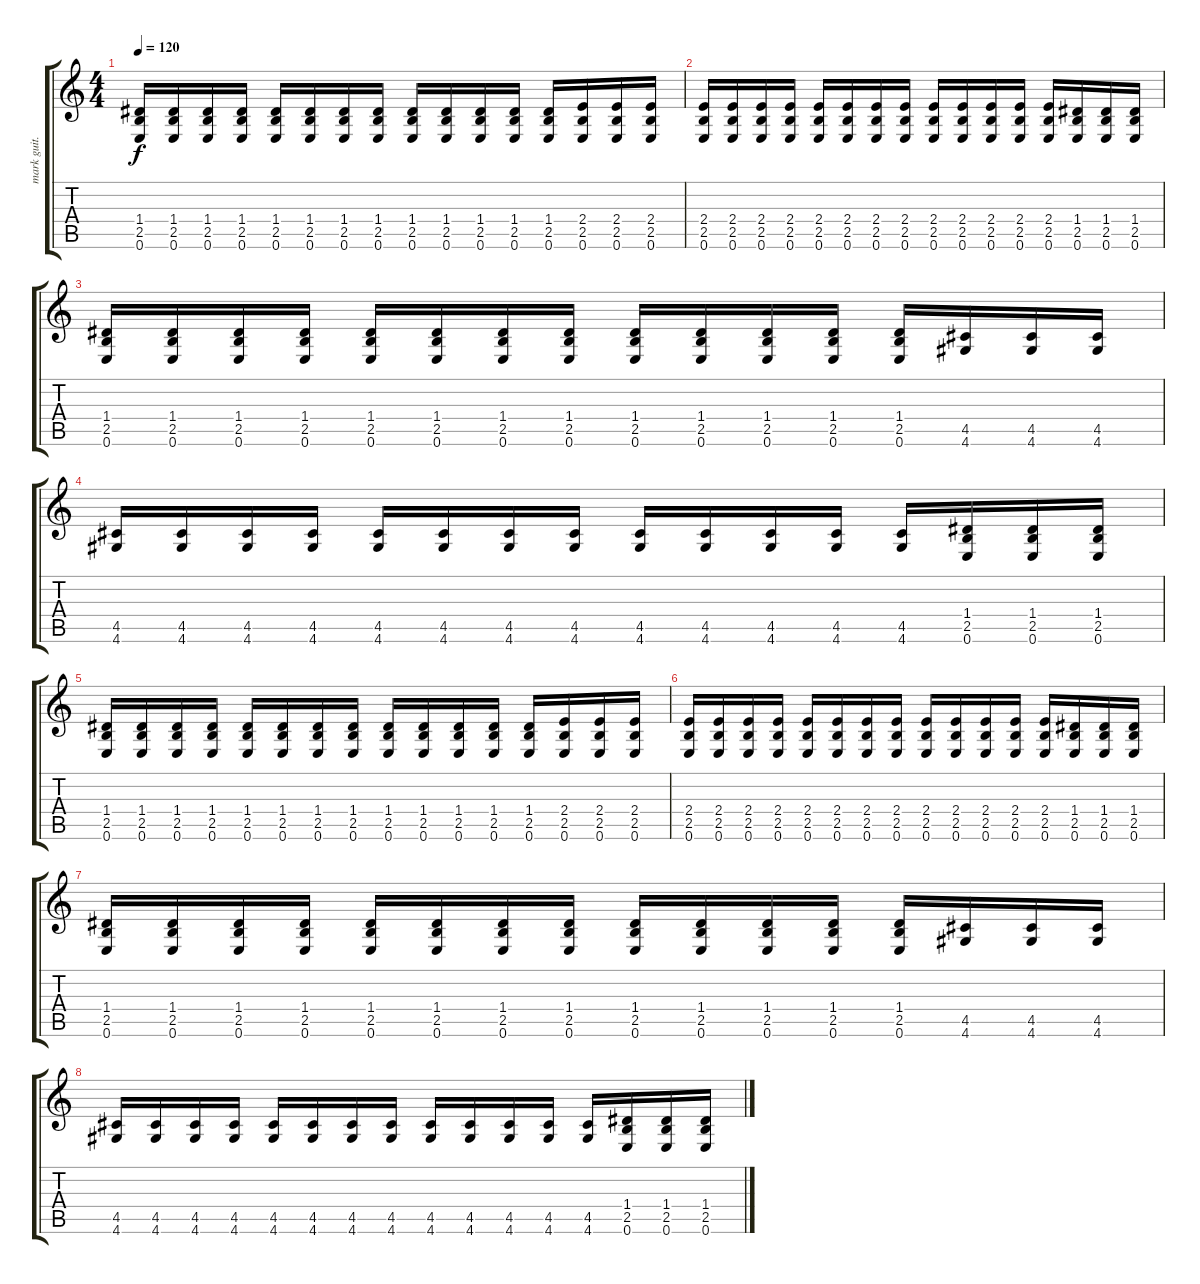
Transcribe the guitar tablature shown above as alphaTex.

\track ("mark guit." "mark guit.") {instrument distortionguitar}
\staff {score tabs}
\tuning (E4 B3 G3 D3 A2 E2) {hide}
\ts (4 4)
\tempo 120
\clef g2
\ks c
(1.4 2.5 0.6).16{dy f} (1.4 2.5 0.6).16 (1.4 2.5 0.6).16 (1.4 2.5 0.6).16 (1.4 2.5 0.6).16 (1.4 2.5 0.6).16 (1.4 2.5 0.6).16 (1.4 2.5 0.6).16 (1.4 2.5 0.6).16 (1.4 2.5 0.6).16 (1.4 2.5 0.6).16 (1.4 2.5 0.6).16 (1.4 2.5 0.6).16 (2.4 2.5 0.6).16 (2.4 2.5 0.6).16 (2.4 2.5 0.6).16 |
(2.4 2.5 0.6).16 (2.4 2.5 0.6).16 (2.4 2.5 0.6).16 (2.4 2.5 0.6).16 (2.4 2.5 0.6).16 (2.4 2.5 0.6).16 (2.4 2.5 0.6).16 (2.4 2.5 0.6).16 (2.4 2.5 0.6).16 (2.4 2.5 0.6).16 (2.4 2.5 0.6).16 (2.4 2.5 0.6).16 (2.4 2.5 0.6).16 (1.4 2.5 0.6).16 (1.4 2.5 0.6).16 (1.4 2.5 0.6).16 |
(1.4 2.5 0.6).16 (1.4 2.5 0.6).16 (1.4 2.5 0.6).16 (1.4 2.5 0.6).16 (1.4 2.5 0.6).16 (1.4 2.5 0.6).16 (1.4 2.5 0.6).16 (1.4 2.5 0.6).16 (1.4 2.5 0.6).16 (1.4 2.5 0.6).16 (1.4 2.5 0.6).16 (1.4 2.5 0.6).16 (1.4 2.5 0.6).16 (4.5 4.6).16 (4.5 4.6).16 (4.5 4.6).16 |
(4.5 4.6).16 (4.5 4.6).16 (4.5 4.6).16 (4.5 4.6).16 (4.5 4.6).16 (4.5 4.6).16 (4.5 4.6).16 (4.5 4.6).16 (4.5 4.6).16 (4.5 4.6).16 (4.5 4.6).16 (4.5 4.6).16 (4.5 4.6).16 (1.4 2.5 0.6).16 (1.4 2.5 0.6).16 (1.4 2.5 0.6).16 |
(1.4 2.5 0.6).16 (1.4 2.5 0.6).16 (1.4 2.5 0.6).16 (1.4 2.5 0.6).16 (1.4 2.5 0.6).16 (1.4 2.5 0.6).16 (1.4 2.5 0.6).16 (1.4 2.5 0.6).16 (1.4 2.5 0.6).16 (1.4 2.5 0.6).16 (1.4 2.5 0.6).16 (1.4 2.5 0.6).16 (1.4 2.5 0.6).16 (2.4 2.5 0.6).16 (2.4 2.5 0.6).16 (2.4 2.5 0.6).16 |
(2.4 2.5 0.6).16 (2.4 2.5 0.6).16 (2.4 2.5 0.6).16 (2.4 2.5 0.6).16 (2.4 2.5 0.6).16 (2.4 2.5 0.6).16 (2.4 2.5 0.6).16 (2.4 2.5 0.6).16 (2.4 2.5 0.6).16 (2.4 2.5 0.6).16 (2.4 2.5 0.6).16 (2.4 2.5 0.6).16 (2.4 2.5 0.6).16 (1.4 2.5 0.6).16 (1.4 2.5 0.6).16 (1.4 2.5 0.6).16 |
(1.4 2.5 0.6).16 (1.4 2.5 0.6).16 (1.4 2.5 0.6).16 (1.4 2.5 0.6).16 (1.4 2.5 0.6).16 (1.4 2.5 0.6).16 (1.4 2.5 0.6).16 (1.4 2.5 0.6).16 (1.4 2.5 0.6).16 (1.4 2.5 0.6).16 (1.4 2.5 0.6).16 (1.4 2.5 0.6).16 (1.4 2.5 0.6).16 (4.5 4.6).16 (4.5 4.6).16 (4.5 4.6).16 |
(4.5 4.6).16 (4.5 4.6).16 (4.5 4.6).16 (4.5 4.6).16 (4.5 4.6).16 (4.5 4.6).16 (4.5 4.6).16 (4.5 4.6).16 (4.5 4.6).16 (4.5 4.6).16 (4.5 4.6).16 (4.5 4.6).16 (4.5 4.6).16 (1.4 2.5 0.6).16 (1.4 2.5 0.6).16 (1.4 2.5 0.6).16
